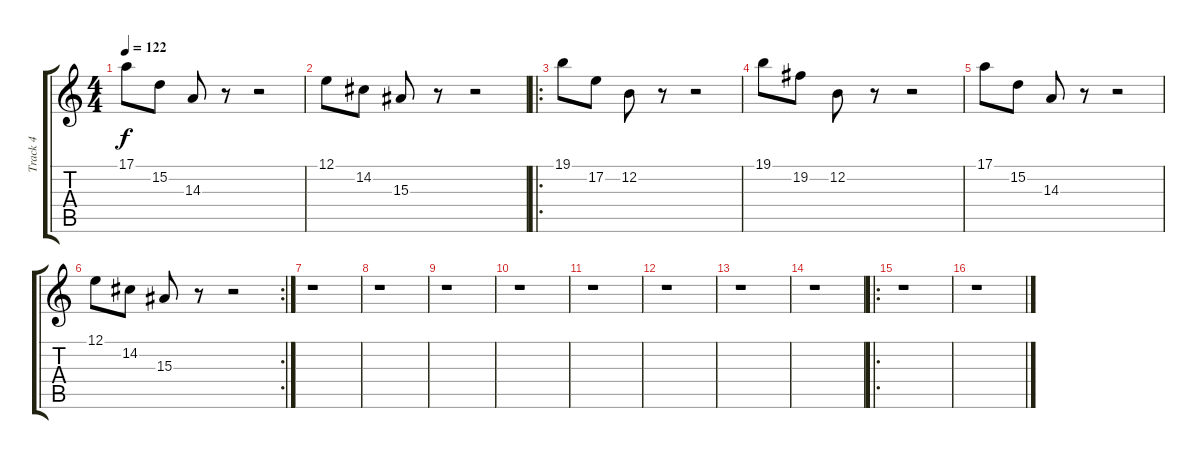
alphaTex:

\track ("Track 4" "Track 4") {instrument musicbox}
\staff {score tabs}
\tuning (E4 B3 G3 D3 A2 E2) {hide}
\ts (4 4)
\tempo 122
\clef g2
\ks c
17.1.8{dy f} 15.2.8 14.3.8 r.8 r.2 |
12.1.8 14.2.8 15.3.8 r.8 r.2 |
\ro
19.1.8 17.2.8 12.2.8 r.8 r.2 |
19.1.8 19.2.8 12.2.8 r.8 r.2 |
17.1.8 15.2.8 14.3.8 r.8 r.2 |
\rc 2
12.1.8 14.2.8 15.3.8 r.8 r.2 |
r.1 |
r.1 |
r.1 |
r.1 |
r.1 |
r.1 |
r.1 |
r.1 |
\ro
r.1 |
r.1
